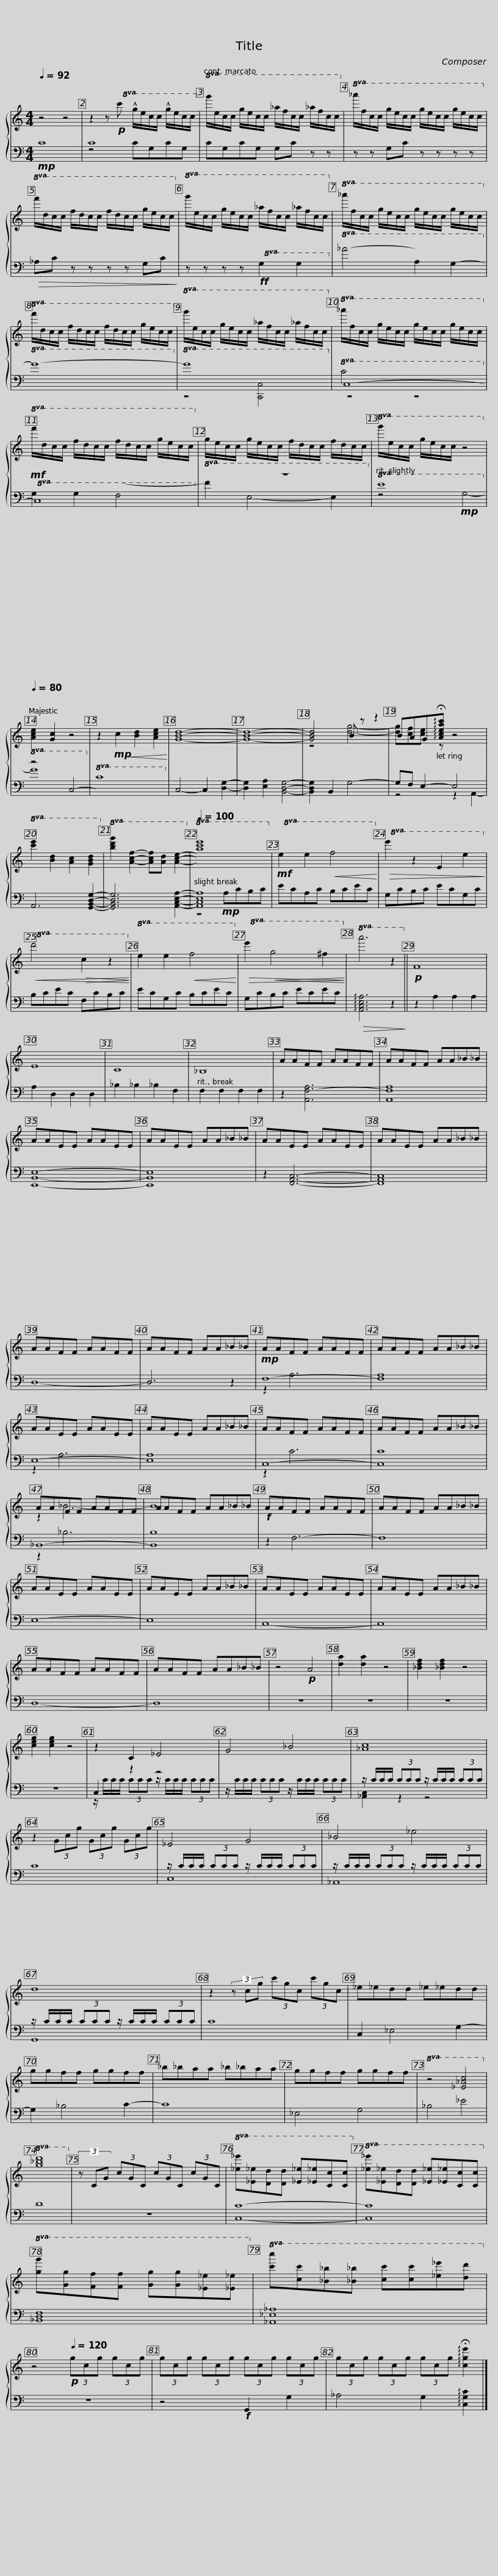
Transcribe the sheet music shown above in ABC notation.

X:1
%%score { ( 1 5 ) | ( 2 3 4 ) }
L:1/8
Q:1/4=92
M:4/4
I:linebreak $
K:C
V:1 treble
V:5 treble
V:2 bass
V:3 bass
V:4 bass
V:1
 z4 z4 | z2 z!p!!8va(! c' !^!g'/e'/c'/c'/ !^!g'/e'/c'/c'/!8va)! |!8va(! g'/e'/c'/c'/ g'/e'/c'/c'/ _a'/f'/c'/c'/ _a'/f'/c'/c'/!8va)! |!8va(! _a'/f'/c'/c'/ g'/e'/c'/c'/ g'/e'/c'/c'/ g'/e'/c'/c'/!8va)! |$!8va(! f'/d'/c'/c'/ f'/d'/c'/c'/ f'/d'/c'/c'/ g'/e'/c'/c'/!8va)! | %5
!8va(! g'/e'/c'/c'/ g'/e'/c'/c'/ _a'/f'/c'/c'/ _a'/f'/c'/c'/!8va)! |!8va(! _a'/f'/c'/c'/ g'/e'/c'/c'/ g'/e'/c'/c'/ g'/e'/c'/c'/!8va)! |$!8va(! f'/d'/c'/c'/ f'/d'/c'/c'/ f'/d'/c'/c'/ g'/e'/c'/c'/!8va)! |$!8va(! g'/e'/c'/c'/ g'/e'/c'/c'/ _a'/f'/c'/c'/ _a'/f'/c'/c'/!8va)! |!8va(! _a'/f'/c'/c'/ g'/e'/c'/c'/ g'/e'/c'/c'/ g'/e'/c'/c'/!8va)! | %10
!8va(! f'/d'/c'/c'/ f'/d'/c'/c'/ f'/d'/c'/c'/ g'/e'/c'/c'/!8va)! |$ g/e/c/c/ g/e/c/c/ f/d/c/c/ f/d/c/c/ |$!8va(! g'/e'/c'/c'/ g'/e'/c'/c'/ z4!8va)! |[Q:1/4=80] [Ace]2 [Gc]2 z4 | z2!mp!!<(! c2 [Bd]2 [Ace]2!<)! | %15
 [GBd]8- |$ [GBd]8- | [GBd]4 B z z2 | BAG!arpeggio!!fermata![Aceac'] z4 |!8va(! [c'e']2 [bd']2 [ac']2 [gbd']2!8va)! |$ %20
!8va(! [bd'g']2 [ac'f']2- [ac'f'][ad'] [ac'e']2-!8va)! |[Q:1/4=100]!8va(! [ac'e']8!8va)! |!mf!!8va(! e2 e'2!<(! f'4!8va)!!<)! |!8va(!!>(! e'2 z2 e2 e'2!8va)!!>)! |$!8va(!!<(! d'4!>(! c'2 z2!8va)!!<)!!>)! | %25
!8va(! e2 e'2!<(! f'4!8va)!!<)! |!8va(!!>(! e'2!<(! g'4 ^f'2!8va)!!>)!!<)! |!8va(! a'6 z2!8va)! ||$!p! F8 | E8 | %30
 C8 | _B,8 | AAFF AAFF | AAFF AA_B_B | AAEE AAEE |$ %35
 AAEE AA_B_B | AAEE AAEE | AAEE AA_B_B | AAFF AAFF | AAFF AA_B_B |$ %40
!mp! AAFF AAFF | AAFF AA_B_B | AAEE AAEE | AAEE AA_B_B | AAFF AAFF |$ %45
 AAFF AA_B_B | AAFF AAFF | AAFF AA_B_B |!f! AAFF AAFF | AAFF AA_B_B |$ %50
 AAEE AAEE | AAEE AA_B_B | AAEE AAEE | AAEE AA_B_B | AAFF AAFF |$ %55
 AAFF AA_B_B | z4!p! A4 | [da]2 [da]2 z4 | [_Bdf]2 [_Bdf]2 z4 | [ceg]2 [ceg]2 z4 | %60
 z2 C2 _E4 |$ G4 _B4 | [_Ac]8 | z2 (3Gcg (3Gcg (3Gcg |$ _E4 G4 | %65
 _B4 _e4 |$ d8 | z2 (3z cg (3c'gc (3c'gc | _e_edd _e_edd | ggff ggff |$ %70
 _b_baa _b_baa | ggff ggff |!8va(! z4 [_e_ac']4!8va)! |!8va(! [g_bd']8!8va)! | (3z CG (3cGC (3cGC (3cGC |$ %75
!8va(! [_e_e'][_e_e'][dd'][dd'] [_e_e'][_e_e'][cc'][cc']!8va)! |!8va(! [_e_e'][_e_e'][dd'][dd'] [_e_e'][_e_e'][cc'][cc']!8va)! |!8va(! [gg'][gg'][ff'][ff'] [gg'][gg'][_e_e'][_e_e']!8va)! |!8va(! [c'c''][c'c''][_b_b'][_b_b'] [c'c''][c'c''][_e'_e''][d'd'']!8va)! |$ z4[Q:1/4=120]!p! (3gcg (3gcg | %80
 (3gcg (3gcg (3gcg (3gcg | (3gcg (3gcg (3gcg !arpeggio!!fermata![cge']2 |] %82
V:2
!mp! C8 | C8 | CG,CG, G,C z z | z z G,C z z z z |$!>(! _A,C z z z z G,C!>)! | %5
 z z z z!ff!!8va(! G,2 G2!8va)! |!8va(! _A4- A2 G2-!8va)! |$!8va(! G8-!8va)! |$!8va(! G8!8va)! |!8va(! C,8-!8va)! | %10
!mf!!8va(! C,8!8va)! |$!8va(! z8!8va)! |$!8va(! E8!8va)! |!8va(! z4 C4-!8va)! |!8va(! C8!8va)! | %15
 C,4- C,2 [D,G,]2- |$ [D,G,]2 [E,A,]2 [B,,D,G,]4- | [B,,D,G,]2 B,,2 G,4- | G,F, E,2- E,4 | A,,6 [G,,B,,D,G,]2- |$ %20
 [G,,B,,D,G,]6 [A,,C,E,A,]2- | [A,,C,E,A,]8 | ECA,C B,CEC | G,CB,C ECG,C |$ B,CEC F,CB,C | %25
 ECG,C B,CEC | G,CB,C ECEC |!>(! !arpeggio![A,,C,E,A,]6 z2!>)! ||$ z2 A,2 A,2 A,2 | A,2 D,2 D,2 D,2 | %30
 _B,2 _B,2 _B,2 F,2 | F,2 F,2 F,2 F,2 | z2 [A,,F,-A,]6 | [A,,F,A,]8 | [E,,B,,E,]8- |$ %35
 [E,,B,,E,]8 | z2 [F,,A,,C,]6- | [F,,A,,C,]8 | D,8- | D,6 z2 |$ %40
 F,8- | [F,A,]8 | E,8- | [E,A,]8 | C,8- |$ %45
 [C,C]8 | _B,,8- | [B,,B,]8 | z2 F,6- | F,8 |$ %50
 E,8- | E,8 | C,8- | C,8 | D,8- |$ %55
 D,8 | z8 | z8 | z8 | z8 | %60
 C,2 z2 z4 |$ z/ C/C/C/ (3CCC z/ C/C/C/ (3CCC | z/ C/C/C/ (3CCC z/ C/C/C/ (3CCC | C8 |$ z/ C/C/C/ (3CCC z/ C/C/C/ (3CCC | %65
 z/ C/C/C/ (3CCC z/ C/C/C/ (3CCC |$ z/ C/C/C/ (3CCC z/ C/C/C/ (3CCC | C8 | C,2 _E,4 G,2- | G,2 _B,4 C2- |$ %70
 C8 | _E,4 G,4 | _B,4 _E4 | D8 | z8 |$ %75
 [C,C]8- | [C,C]8 | [_B,,D,F,]8 | [_A,,_E,_A,]8 |$ z8 | %80
 z4!f! G,,2 G,2 | _A,4 G,2 !arpeggio![C,G,C]2 |] %82
V:3
 x8 | z4 CG,CG, | x8 | x8 |$ x8 | %5
 x4!8va(! x4!8va)! |!8va(! x8!8va)! |$!8va(! x8!8va)! |$!8va(! z4 [C,C]4-!8va)! |!8va(! z4 z4!8va)! | %10
!8va(! G,2 G2 F4-!8va)! |$!8va(! F2 E4- E2-!8va)! |$!8va(! z4!mp! G4-!8va)! |!8va(! G8!8va)! |!8va(! x8!8va)! | %15
 x8 |$ x8 | x8 | z4 z2 A,,2- | x8 |$ %20
 x8 | z4!mp! A,CB,C | x8 | x8 |$ x8 | %25
 x8 | x8 | x8 ||$ x8 | x8 | %30
 x8 | x8 | x8 | x8 | x8 |$ %35
 x8 | x8 | x8 | x8 | x8 |$ %40
 z2 A,6- | x8 | z2 A,6- | x8 | z2 C6- |$ %45
 x8 | z2 _B,6- | x8 | x8 | x8 |$ %50
 x8 | x8 | x8 | x8 | x8 |$ %55
 x8 | x8 | x8 | x8 | x8 | %60
 z/ C/C/C/ (3CCC z/ C/C/C/ (3CCC |$ x8 | [_A,,C,]2 z2 z4 | x8 |$ C,8 | %65
 _A,,8 |$ G,,8 | x8 | x8 | x8 |$ %70
 x8 | x8 | x8 | x8 | x8 |$ %75
 x8 | x8 | x8 | x8 |$ x8 | %80
 x8 | x8 |] %82
V:4
 x8 | x8 | x8 | x8 |$ x8 | %5
 x4!8va(! x4!8va)! |!8va(! x8!8va)! |$!8va(! x8!8va)! |$!8va(! x8!8va)! |!8va(! C4 z4!8va)! | %10
!8va(! x8!8va)! |$!8va(! x8!8va)! |$!8va(! x8!8va)! |!8va(! x8!8va)! |!8va(! x8!8va)! | %15
 x8 |$ x8 | x8 | x8 | x8 |$ %20
 x8 | x8 | x8 | x8 |$ x8 | %25
 x8 | x8 | x8 ||$ x8 | x8 | %30
 x8 | x8 | x8 | x8 | x8 |$ %35
 x8 | x8 | x8 | x8 | x8 |$ %40
 x8 | x8 | x8 | x8 | x8 |$ %45
 x8 | x8 | x8 | x8 | x8 |$ %50
 x8 | x8 | x8 | x8 | x8 |$ %55
 x8 | x8 | x8 | x8 | x8 | %60
 x8 |$ x8 | x8 | x8 |$ x8 | %65
 x8 |$ x8 | x8 | x8 | x8 |$ %70
 x8 | x8 | x8 | x8 | x8 |$ %75
 x8 | x8 | x8 | x8 |$ x8 | %80
 x8 | x8 |] %82
V:5
 x8 | x3!8va(! x5!8va)! |!8va(! x8!8va)! |!8va(! x8!8va)! |$!8va(! x8!8va)! | %5
!8va(! x8!8va)! |!8va(! x8!8va)! |$!8va(! x8!8va)! |$!8va(! x8!8va)! |!8va(! x8!8va)! | %10
!8va(! x8!8va)! |$ x8 |$!8va(! x8!8va)! | x8 | x8 | %15
 x8 |$ x8 | z4 [dg]4- | [dg][cf][ce] z z4 |!8va(! x8!8va)! |$ %20
!8va(! x8!8va)! |!8va(! x8!8va)! |!8va(! x8!8va)! |!8va(! x8!8va)! |$!8va(! x8!8va)! | %25
!8va(! x8!8va)! |!8va(! x8!8va)! |!8va(! x8!8va)! ||$ x8 | x8 | %30
 x8 | x8 | x8 | x8 | x8 |$ %35
 x8 | x8 | x8 | x8 | x8 |$ %40
 x8 | x8 | x8 | x8 | x8 |$ %45
 x8 | z2 _B6- | B8 | x8 | x8 |$ %50
 x8 | x8 | x8 | x8 | x8 |$ %55
 x8 | x8 | x8 | x8 | x8 | %60
 x8 |$ x8 | x8 | x8 |$ x8 | %65
 x8 |$ x8 | x8 | x8 | x8 |$ %70
 x8 | x8 |!8va(! x8!8va)! |!8va(! x8!8va)! | x8 |$ %75
!8va(! x8!8va)! |!8va(! x8!8va)! |!8va(! x8!8va)! |!8va(! x8!8va)! |$ x8 | %80
 x8 | x8 |] %82
